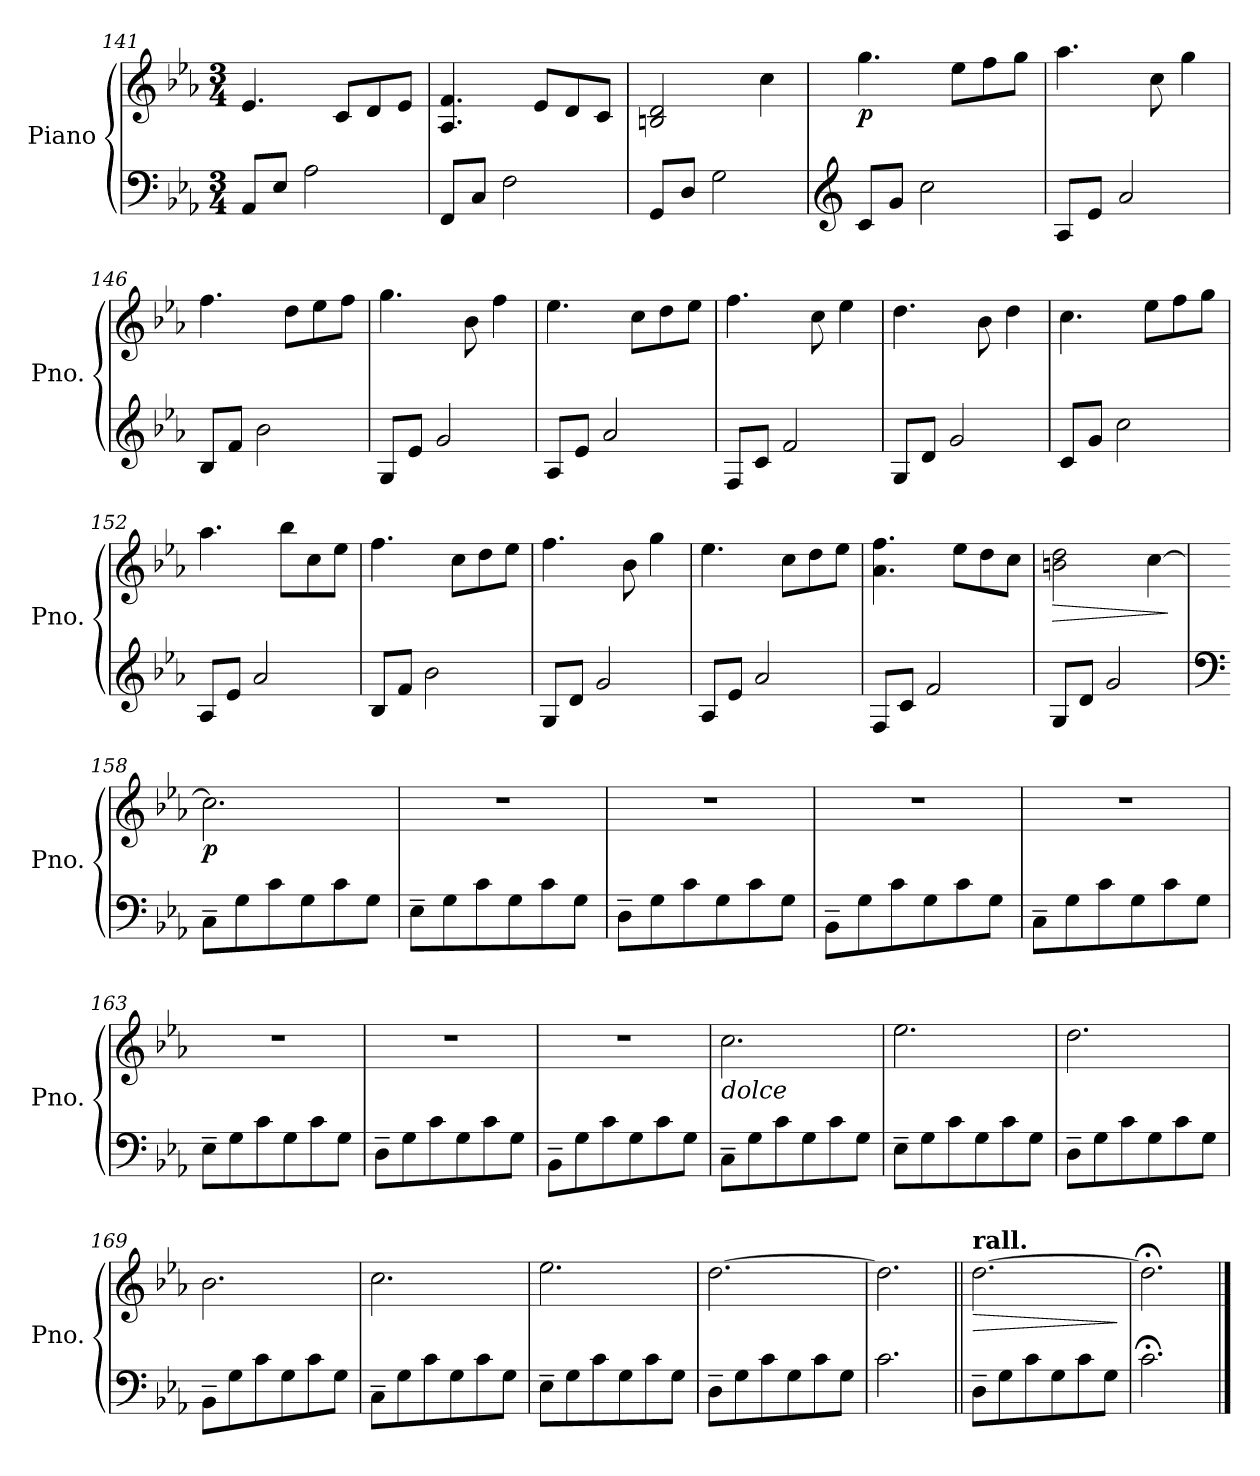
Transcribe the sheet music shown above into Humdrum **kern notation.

**kern	**kern	**dynam
*part1	*part1	*part1
*staff2	*staff1	*staff1/2
*I"Piano	*	*
*I'Pno.	*	*
*clefF4	*clefG2	*
*k[b-e-a-]	*k[b-e-a-]	*
*M3/4	*M3/4	*
=141	=141	=141
8AA-/L	4.e-/	.
8E-/J	.	.
2A-\	.	.
.	8c/L	.
.	8d/	.
.	8e-/J	.
!!LO:LB:g=z
=142	=142	=142
8FF/L	4.A-/ 4.f/	.
8C/J	.	.
2F\	.	.
.	8e-/L	.
.	8d/	.
.	8c/J	.
=143	=143	=143
8GG/L	2Bn/ 2d/	.
8D/J	.	.
2G\	.	.
.	4cc\	.
=144	=144	=144
*clefG2	*	*
!	!	!LO:DY:b
8c/L	4.gg\	p
8g/J	.	.
2cc\	.	.
.	8ee-\L	.
.	8ff\	.
.	8gg\J	.
=145	=145	=145
8A-/L	4.aa-\	.
8e-/J	.	.
2a-/	.	.
.	8cc\	.
.	4gg\	.
=146	=146	=146
8B-/L	4.ff\	.
8f/J	.	.
2b-\	.	.
.	8dd\L	.
.	8ee-\	.
.	8ff\J	.
!!LO:LB:g=z
=147	=147	=147
8G/L	4.gg\	.
8e-/J	.	.
2g/	.	.
.	8b-\	.
.	4ff\	.
=148	=148	=148
8A-/L	4.ee-\	.
8e-/J	.	.
2a-/	.	.
.	8cc\L	.
.	8dd\	.
.	8ee-\J	.
=149	=149	=149
8F/L	4.ff\	.
8c/J	.	.
2f/	.	.
.	8cc\	.
.	4ee-\	.
=150	=150	=150
8G/L	4.dd\	.
8d/J	.	.
2g/	.	.
.	8b-\	.
.	4dd\	.
=151	=151	=151
8c/L	4.cc\	.
8g/J	.	.
2cc\	.	.
.	8ee-\L	.
.	8ff\	.
.	8gg\J	.
!!LO:LB:g=z
=152	=152	=152
8A-/L	4.aa-\	.
8e-/J	.	.
2a-/	.	.
.	8bb-\L	.
.	8cc\	.
.	8ee-\J	.
=153	=153	=153
8B-/L	4.ff\	.
8f/J	.	.
2b-\	.	.
.	8cc\L	.
.	8dd\	.
.	8ee-\J	.
=154	=154	=154
8G/L	4.ff\	.
8d/J	.	.
2g/	.	.
.	8b-\	.
.	4gg\	.
=155	=155	=155
8A-/L	4.ee-\	.
8e-/J	.	.
2a-/	.	.
.	8cc\L	.
.	8dd\	.
.	8ee-\J	.
=156	=156	=156
8F/L	4.a-\ 4.ff\	.
8c/J	.	.
2f/	.	.
.	8ee-\L	.
.	8dd\	.
.	8cc\J	.
!!LO:PB:g=z
=157	=157	=157
!	!	!LO:HP:b
8G/L	2bn\ 2dd\	>
8d/J	.	.
2g/	.	.
.	[4cc\	.
.	.	]
=158	=158	=158
*clefF4	*	*
!	!	!LO:DY:b
8C~\L	2.cc\]	p
8G\	.	.
8c\	.	.
8G\	.	.
8c\	.	.
8G\J	.	.
=159	=159	=159
8E-~\L	2.r	.
8G\	.	.
8c\	.	.
8G\	.	.
8c\	.	.
8G\J	.	.
=160	=160	=160
8D~\L	2.r	.
8G\	.	.
8c\	.	.
8G\	.	.
8c\	.	.
8G\J	.	.
=161	=161	=161
8BB-~\L	2.r	.
8G\	.	.
8c\	.	.
8G\	.	.
8c\	.	.
8G\J	.	.
!!LO:LB:g=z
=162	=162	=162
8C~\L	2.r	.
8G\	.	.
8c\	.	.
8G\	.	.
8c\	.	.
8G\J	.	.
=163	=163	=163
8E-~\L	2.r	.
8G\	.	.
8c\	.	.
8G\	.	.
8c\	.	.
8G\J	.	.
=164	=164	=164
8D~\L	2.r	.
8G\	.	.
8c\	.	.
8G\	.	.
8c\	.	.
8G\J	.	.
=165	=165	=165
8BB-~\L	2.r	.
8G\	.	.
8c\	.	.
8G\	.	.
8c\	.	.
8G\J	.	.
!!LO:LB:g=z
=166	=166	=166
!	!LO:TX:b:i:t=dolce	!
8C~\L	2.cc\	.
8G\	.	.
8c\	.	.
8G\	.	.
8c\	.	.
8G\J	.	.
=167	=167	=167
8E-~\L	2.ee-\	.
8G\	.	.
8c\	.	.
8G\	.	.
8c\	.	.
8G\J	.	.
=168	=168	=168
8D~\L	2.dd\	.
8G\	.	.
8c\	.	.
8G\	.	.
8c\	.	.
8G\J	.	.
=169	=169	=169
8BB-~\L	2.b-\	.
8G\	.	.
8c\	.	.
8G\	.	.
8c\	.	.
8G\J	.	.
!!LO:LB:g=z
=170	=170	=170
8C~\L	2.cc\	.
8G\	.	.
8c\	.	.
8G\	.	.
8c\	.	.
8G\J	.	.
=171	=171	=171
8E-~\L	2.ee-\	.
8G\	.	.
8c\	.	.
8G\	.	.
8c\	.	.
8G\J	.	.
=172	=172	=172
8D~\L	[2.dd\	.
8G\	.	.
8c\	.	.
8G\	.	.
8c\	.	.
8G\J	.	.
=173	=173	=173
2.c\	2.dd\]	.
!!LO:LB:g=z
=174||	=174||	=174||
!	!LO:TX:a:B:t=rall.	!
!	!	!LO:HP:b
8D~\L	[2.dd\	>
8G\	.	.
8c\	.	.
8G\	.	.
8c\	.	.
8G\J	.	.
.	.	]
=175	=175	=175
2.c;<\	2.dd;<\]	.
==	==	==
*-	*-	*-
